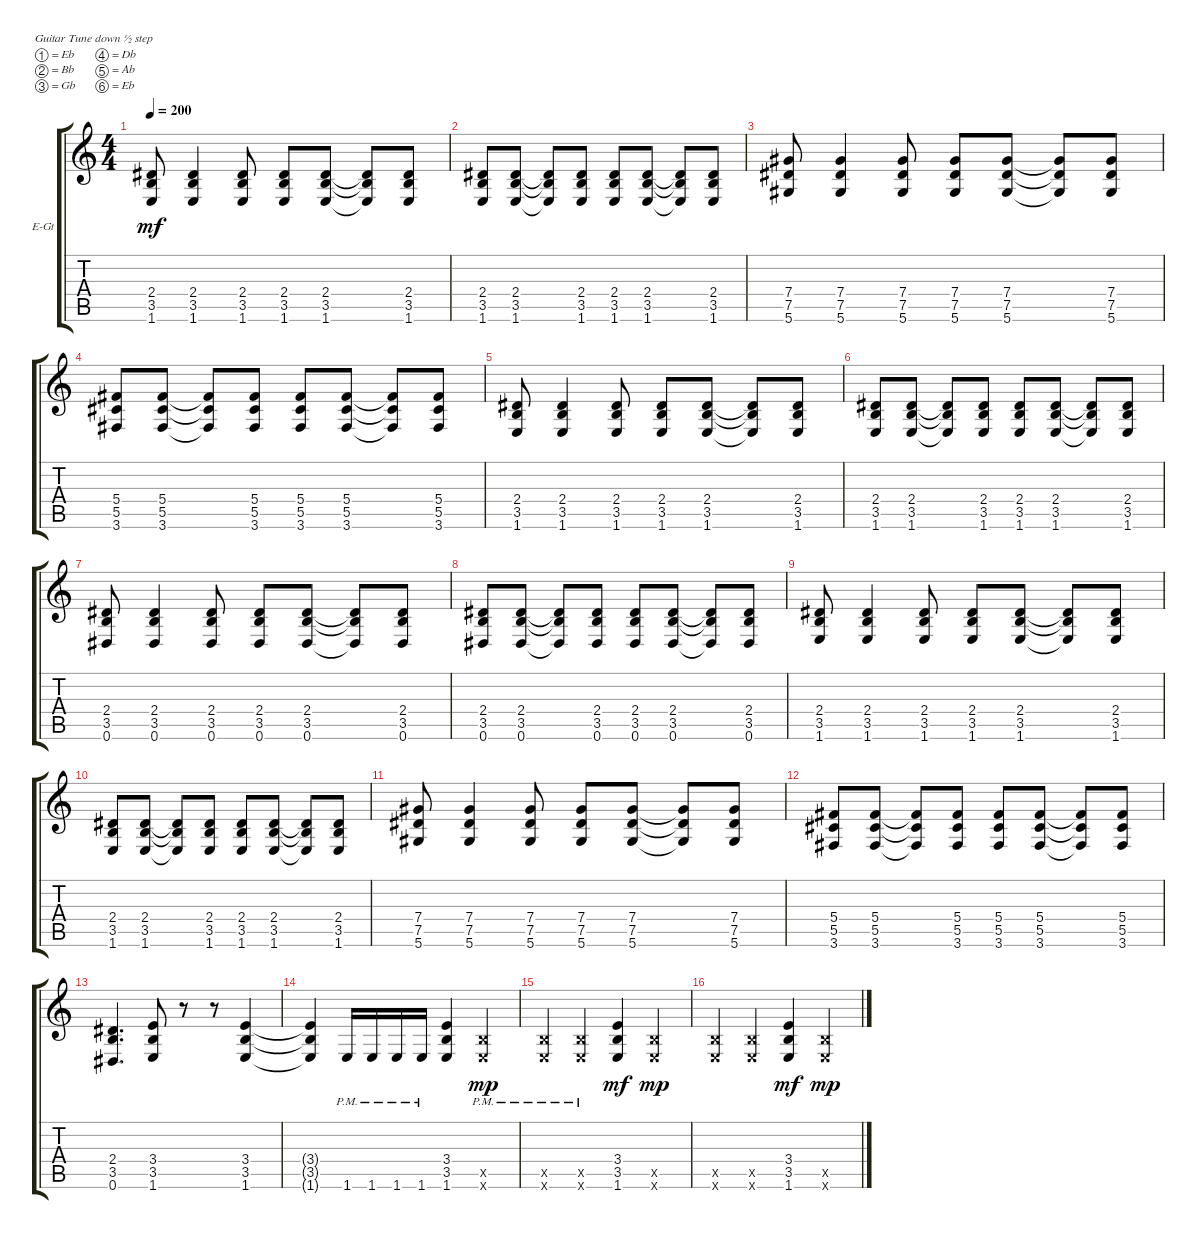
\defaultSystemsLayout 4
\bracketExtendMode groupsimilarinstruments
\firstSystemTrackNameOrientation horizontal
\otherSystemsTrackNameOrientation horizontal
\track ("Guitar 2" "E-Gt") {instrument electricguitarclean}
\staff {score tabs}
\tuning (Eb4 Bb3 Gb3 Db3 Ab2 Eb2)
\ts (4 4)
\tempo 200
\clef g2
\ks c
(1.6 3.5 2.4).8{dy mf} (2.4 3.5 1.6).4 (2.4 3.5 1.6).8 (1.6 3.5 2.4).8 (1.6 3.5 2.4).8 (1.6{t} 3.5{t} 2.4{t}).8 (2.4 3.5 1.6).8 |
(1.6 3.5 2.4).8 (2.4 3.5 1.6).8 (1.6{t} 3.5{t} 2.4{t}).8 (2.4 3.5 1.6).8 (1.6 3.5 2.4).8 (1.6 3.5 2.4).8 (1.6{t} 3.5{t} 2.4{t}).8 (2.4 3.5 1.6).8 |
(5.6 7.5 7.4).8 (7.4 7.5 5.6).4 (7.4 7.5 5.6).8 (5.6 7.5 7.4).8 (5.6 7.5 7.4).8 (5.6{t} 7.5{t} 7.4{t}).8 (7.4 7.5 5.6).8 |
(3.6 5.5 5.4).8 (5.4 5.5 3.6).8 (3.6{t} 5.5{t} 5.4{t}).8 (5.4 5.5 3.6).8 (3.6 5.5 5.4).8 (3.6 5.5 5.4).8 (3.6{t} 5.4{t} 5.5{t}).8 (5.4 5.5 3.6).8 |
(1.6 3.5 2.4).8 (2.4 3.5 1.6).4 (2.4 3.5 1.6).8 (1.6 3.5 2.4).8 (1.6 3.5 2.4).8 (1.6{t} 3.5{t} 2.4{t}).8 (2.4 3.5 1.6).8 |
(1.6 3.5 2.4).8 (2.4 3.5 1.6).8 (1.6{t} 3.5{t} 2.4{t}).8 (2.4 3.5 1.6).8 (1.6 3.5 2.4).8 (1.6 3.5 2.4).8 (1.6{t} 3.5{t} 2.4{t}).8 (2.4 3.5 1.6).8 |
(0.6 3.5 2.4).8 (2.4 3.5 0.6).4 (2.4 3.5 0.6).8 (0.6 3.5 2.4).8 (0.6 3.5 2.4).8 (0.6{t} 3.5{t} 2.4{t}).8 (2.4 3.5 0.6).8 |
(0.6 3.5 2.4).8 (2.4 3.5 0.6).8 (0.6{t} 3.5{t} 2.4{t}).8 (2.4 3.5 0.6).8 (0.6 3.5 2.4).8 (0.6 3.5 2.4).8 (0.6{t} 3.5{t} 2.4{t}).8 (2.4 3.5 0.6).8 |
(1.6 3.5 2.4).8 (2.4 3.5 1.6).4 (2.4 3.5 1.6).8 (1.6 3.5 2.4).8 (1.6 3.5 2.4).8 (1.6{t} 3.5{t} 2.4{t}).8 (2.4 3.5 1.6).8 |
(1.6 3.5 2.4).8 (2.4 3.5 1.6).8 (1.6{t} 3.5{t} 2.4{t}).8 (2.4 3.5 1.6).8 (1.6 3.5 2.4).8 (1.6 3.5 2.4).8 (1.6{t} 3.5{t} 2.4{t}).8 (2.4 3.5 1.6).8 |
(5.6 7.5 7.4).8 (7.4 7.5 5.6).4 (7.4 7.5 5.6).8 (5.6 7.5 7.4).8 (5.6 7.5 7.4).8 (5.6{t} 7.5{t} 7.4{t}).8 (7.4 7.5 5.6).8 |
(3.6 5.5 5.4).8 (5.4 5.5 3.6).8 (3.6{t} 5.5{t} 5.4{t}).8 (5.4 5.5 3.6).8 (3.6 5.5 5.4).8 (3.6 5.5 5.4).8 (3.6{t} 5.4{t} 5.5{t}).8 (5.4 5.5 3.6).8 |
(0.6 3.5 2.4).4{d} (3.4 3.5 1.6).8 r.8 r.8 (1.6 3.5 3.4).4 |
(1.6{t} 3.5{t} 3.4{t}).4 1.6{pm}.16 1.6{pm}.16 1.6{pm}.16 1.6{pm}.16 (1.6 3.5 3.4).4 (1.6{x} 3.5{pm x}).4{dy mp} |
(1.6{x} 3.5{pm x}).4 (1.6{x} 3.5{pm x}).4 (1.6 3.5 3.4).4{dy mf} (1.6{x} 3.5{x}).4{dy mp} |
(1.6{x} 3.5{x}).4 (1.6{x} 3.5{x}).4 (1.6 3.5 3.4).4{dy mf} (1.6{x} 3.5{x}).4{dy mp}
